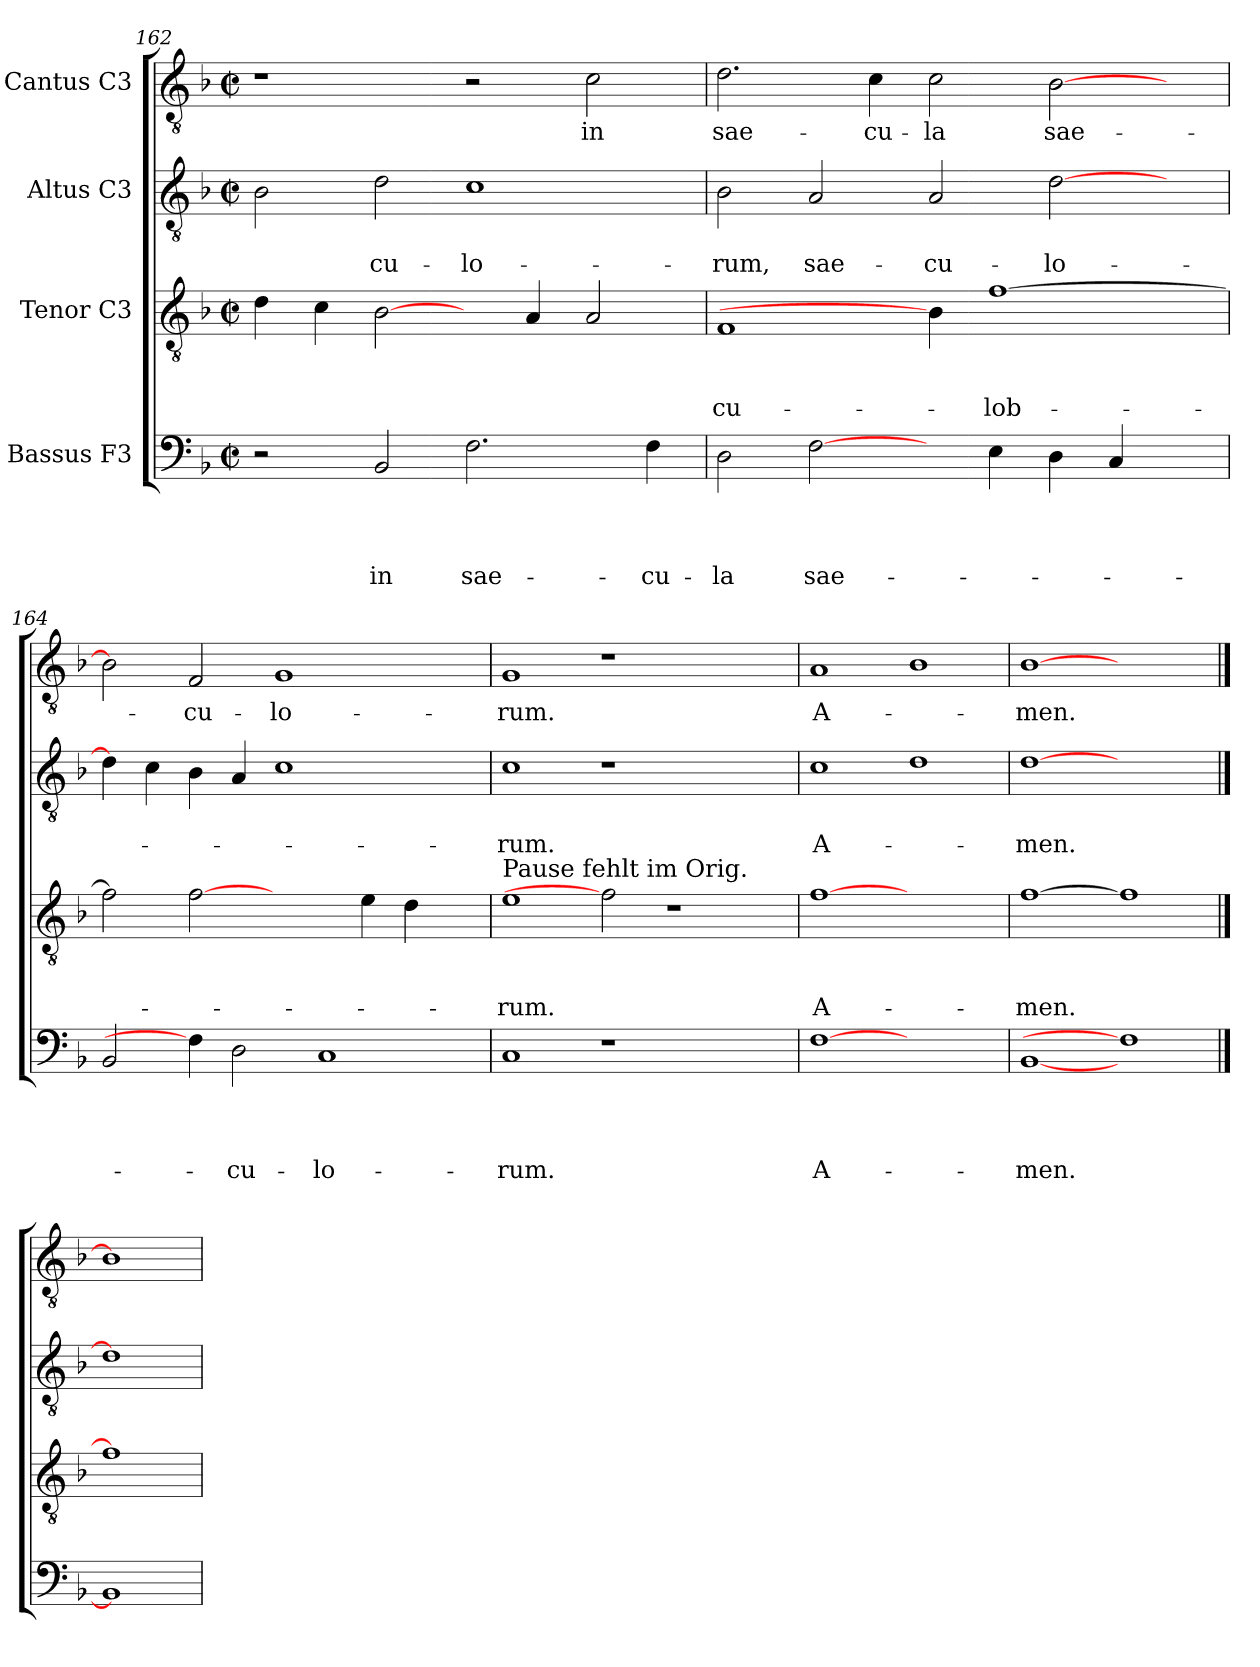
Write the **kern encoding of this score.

**kern	**text	**text	**text	**text	**kern	**text	**text	**text	**kern	**text	**text	**kern	**text
*part4	*part4	*part4	*part4	*part4	*part3	*part3	*part3	*part3	*part2	*part2	*part2	*part1	*part1
*staff4	*staff4	*staff4	*staff4	*staff4	*staff3	*staff3	*staff3	*staff3	*staff2	*staff2	*staff2	*staff1	*staff1
*I"Bassus F3	*	*	*	*	*I"Tenor C3	*	*	*	*I"Altus C3	*	*	*I"Cantus C3	*
*clefF4	*	*	*	*	*clefGv2	*	*	*	*clefGv2	*	*	*clefGv2	*
*k[b-]	*	*	*	*	*k[b-]	*	*	*	*k[b-]	*	*	*k[b-]	*
*F:	*	*	*	*	*F:	*	*	*	*F:	*	*	*F:	*
*M2/2	*	*	*	*	*M2/2	*	*	*	*M2/2	*	*	*M2/2	*
*met(c|)	*	*	*	*	*met(c|)	*	*	*	*met(c|)	*	*	*met(c|)	*
=162	=162	=162	=162	=162	=162	=162	=162	=162	=162	=162	=162	=162	=162
2r	.	.	.	.	4d\	.	.	.	2B-\	.	.	1r	.
.	.	.	.	.	4c\	.	.	.	.	.	.	.	.
!	!	!	!	!LO:LY:b	!	!	!	!	!	!	!LO:LY:b	!	!
2BB-/	.	.	.	in	[2B-\	.	.	.	2d\	.	-cu-	.	.
!	!	!	!	!LO:LY:b	!	!	!	!	!	!	!LO:LY:b	!	!
2.F\	.	.	.	sae-	4ryy	.	.	.	1c	.	-lo-	2r	.
.	.	.	.	.	4A/	.	.	.	.	.	.	.	.
!	!	!	!	!	!	!	!	!	!	!	!	!	!LO:LY:b
.	.	.	.	.	2A/	.	.	.	.	.	.	2c\	in
!	!	!	!	!LO:LY:b	!	!	!	!	!	!	!	!	!
4F\	.	.	.	-cu-	.	.	.	.	.	.	.	.	.
=163	=163	=163	=163	=163	=163	=163	=163	=163	=163	=163	=163	=163	=163
!	!	!	!	!LO:LY:b	!	!	!	!LO:LY:b	!	!	!LO:LY:b	!	!LO:LY:b
2D\	.	.	.	-la	1F	.	.	-cu-	2B-\	.	-rum,	2.d\	sae-
!	!	!	!	!LO:LY:b	!	!	!	!	!	!	!LO:LY:b	!	!
[2F\	.	.	.	sae-	.	.	.	.	2A/	.	sae-	.	.
!	!	!	!	!	!	!	!	!	!	!	!	!	!LO:LY:b
.	.	.	.	.	.	.	.	.	.	.	.	4c\	-cu-
!	!	!	!	!	!	!	!	!	!	!	!LO:LY:b	!	!LO:LY:b
4ryy	.	.	.	.	4B-\]	.	.	.	2A/	.	-cu-	2c\	-la
!	!	!	!	!	!	!	!	!LO:LY:b	!	!	!	!	!
4E\	.	.	.	.	[>1f	.	.	-lob-	.	.	.	.	.
!	!	!	!	!	!	!	!	!	!	!	!LO:LY:b	!	!LO:LY:b
4D\	.	.	.	.	.	.	.	.	[>2d\	.	-lo-	[>2B-\	sae-
4C/	.	.	.	.	.	.	.	.	.	.	.	.	.
4ryy	.	.	.	.	.	.	.	.	4ryy	.	.	4ryy	.
=164	=164	=164	=164	=164	=164	=164	=164	=164	=164	=164	=164	=164	=164
2BB-/	.	.	.	.	2f\]	.	.	.	4d\]	.	.	2B-\]	.
.	.	.	.	.	.	.	.	.	4c\	.	.	.	.
!	!	!	!	!	!	!	!	!	!	!	!	!	!LO:LY:b
4F\]	.	.	.	.	[2f	.	.	.	4B-\	.	.	2F/	-cu-
!	!	!	!	!LO:LY:b	!	!	!	!	!	!	!	!	!
2D\	.	.	.	-cu-	.	.	.	.	4A/	.	.	.	.
!	!	!	!	!	!	!	!	!	!	!	!	!	!LO:LY:b
.	.	.	.	.	2ryy	.	.	.	1c	.	.	1G	-lo-
!	!	!	!	!LO:LY:b	!	!	!	!	!	!	!	!	!
1C	.	.	.	-lo-	.	.	.	.	.	.	.	.	.
.	.	.	.	.	4e\	.	.	.	.	.	.	.	.
.	.	.	.	.	4d\	.	.	.	.	.	.	.	.
.	.	.	.	.	4ryy	.	.	.	4ryy	.	.	4ryy	.
=165	=165	=165	=165	=165	=165	=165	=165	=165	=165	=165	=165	=165	=165
!	!	!	!	!	!LO:TX:a:t=Pause fehlt im Orig.	!	!	!	!	!	!	!	!
!	!	!	!	!LO:LY:b	!	!	!	!LO:LY:b	!	!	!LO:LY:b	!	!LO:LY:b
1C	.	.	.	-rum.	1e	.	.	-rum.	1c	.	-rum.	1G	-rum.
1r	.	.	.	.	2f]	.	.	.	1r	.	.	1r	.
.	.	.	.	.	1r	.	.	.	.	.	.	.	.
2ryy	.	.	.	.	.	.	.	.	2ryy	.	.	2ryy	.
=166	=166	=166	=166	=166	=166	=166	=166	=166	=166	=166	=166	=166	=166
!	!	!	!	!LO:LY:b	!	!	!	!LO:LY:b	!	!	!LO:LY:b	!	!LO:LY:b
[1F	.	.	.	A-	[1f	.	.	A-	1c	.	A-	1A	A-
1ryy	.	.	.	.	1ryy	.	.	.	1d	.	.	1B-	.
=167	=167	=167	=167	=167	=167	=167	=167	=167	=167	=167	=167	=167	=167
!	!	!	!	!LO:LY:b	!	!	!	!LO:LY:b	!	!	!LO:LY:b	!	!LO:LY:b
[1BB-	.	.	.	-men.	[1f	.	.	-men.	[1d	.	-men.	[1B-	-men.
1F]	.	.	.	.	1f]	.	.	.	1ryy	.	.	1ryy	.
==168	==168	==168	==168	==168	==168	==168	==168	==168	==168	==168	==168	==168	==168
1BB-]	.	.	.	.	1f]	.	.	.	1d]	.	.	1B-]	.
=	=	=	=	=	=	=	=	=	=	=	=	=	=
*-	*-	*-	*-	*-	*-	*-	*-	*-	*-	*-	*-	*-	*-
